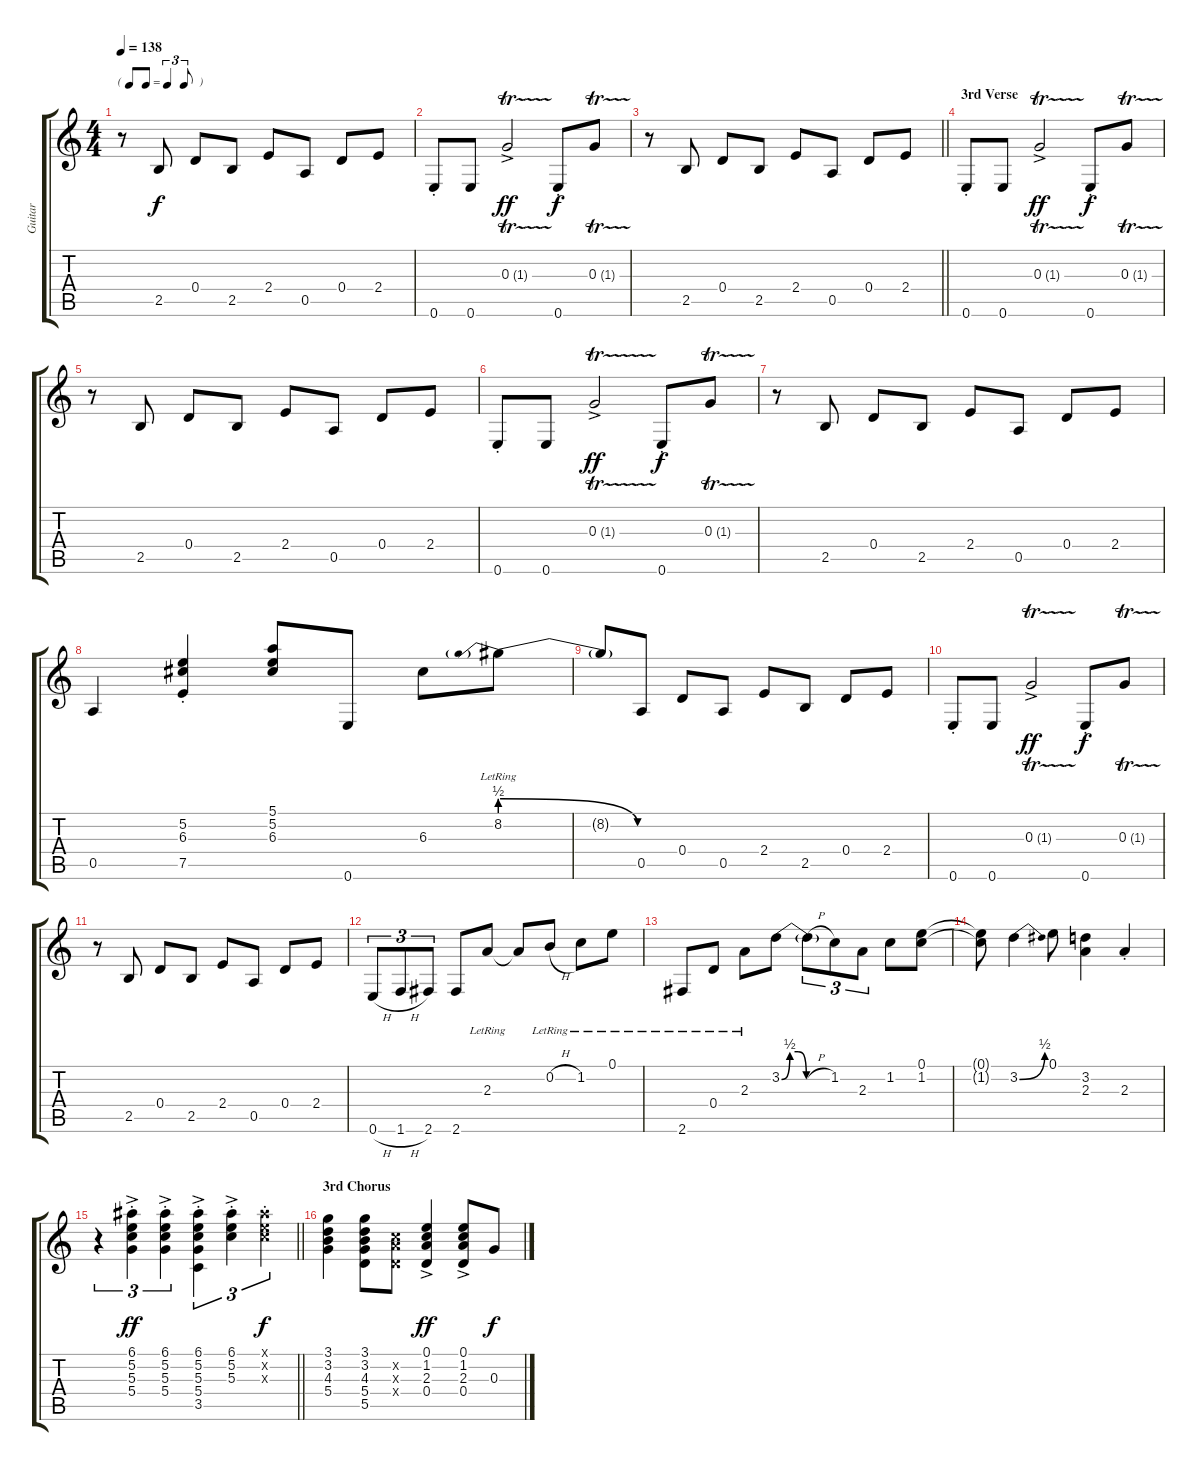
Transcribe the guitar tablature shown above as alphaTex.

\track ("Guitar" "Guitar") {instrument electricguitarclean}
\staff {score tabs}
\tuning (E4 B3 G3 D3 A2 E2) {hide}
\ts (4 4)
\tf triplet8th
\tempo 138
\clef g2
\ks c
r.8{dy f} 2.5.8 0.4.8 2.5.8 2.4.8 0.5.8 0.4.8 2.4.8 |
0.6{st}.8 0.6.8 0.3{tr (1 16) ac}.2{dy ff} 0.6{st}.8{dy f} 0.3{tr (1 16)}.8 |
\barLineRight lightlight
r.8 2.5.8 0.4.8 2.5.8 2.4.8 0.5.8 0.4.8 2.4.8 |
\section ("" "3rd Verse")
0.6{st}.8 0.6.8 0.3{tr (1 16) ac}.2{dy ff} 0.6{st}.8{dy f} 0.3{tr (1 16)}.8 |
r.8 2.5.8 0.4.8 2.5.8 2.4.8 0.5.8 0.4.8 2.4.8 |
0.6{st}.8 0.6.8 0.3{tr (1 16) ac}.2{dy ff} 0.6{st}.8{dy f} 0.3{tr (1 16)}.8 |
r.8 2.5.8 0.4.8 2.5.8 2.4.8 0.5.8 0.4.8 2.4.8 |
0.5.4 (5.2{st} 6.3{st} 7.5{st}).4 (5.1 5.2 6.3).8 0.6.8 6.3.8 8.2{be (prebendrelease 0 2 60 0) lr}.8 |
8.2{t}.8 0.5.8 0.4.8 0.5.8 2.4.8 2.5.8 0.4.8 2.4.8 |
0.6{st}.8 0.6.8 0.3{tr (1 16) ac}.2{dy ff} 0.6{st}.8{dy f} 0.3{tr (1 16)}.8 |
r.8 2.5.8 0.4.8 2.5.8 2.4.8 0.5.8 0.4.8 2.4.8 |
0.6{h}.8{tu (3 2)} 1.6{h}.8{tu (3 2)} 2.6.8{tu (3 2)} 2.6.8 2.3{lr}.8 2.3{t}.8 0.2{h lr}.8 1.2{lr}.8 0.1{lr}.8 |
2.6{lr}.8 0.4{lr}.8 2.3{lr}.8 3.2{be (custom 0 0 10 2 20 2 30 0 60 0)}.8 3.2{h t}.8{tu (3 2)} 1.2.8{tu (3 2)} 2.3.8{tu (3 2)} 1.2.8 (0.1 1.2).8 |
(0.1{t} 1.2{t}).8 3.2{be (bend 0 0 60 2)}.4 0.1.8 (3.2 2.3).4 2.3{st}.4 |
\barLineRight lightlight
r.4{tu (3 2)} (6.1{ac st} 5.2{ac st} 5.3{ac st} 5.4{ac st}).4{tu (3 2) dy ff} (6.1{ac st} 5.2{ac st} 5.3{ac st} 5.4{ac st}).4{tu (3 2)} (6.1{ac st} 5.2{ac st} 5.3{ac st} 5.4{ac st} 3.5{ac}).4{tu (3 2)} (6.1{ac st} 5.2{ac st} 5.3{ac st}).4{tu (3 2)} (6.1{st x} 5.2{st x} 5.3{st x}).4{tu (3 2) dy f} |
\section ("" "3rd Chorus")
(3.1 3.2 4.3 5.4).4 (3.1 3.2 4.3 5.4 5.5).8 (1.2{x} 2.3{x} 0.4{x}).8 (0.1{ac} 1.2{ac} 2.3{ac} 0.4{ac}).4{dy ff} (0.1{ac} 1.2{ac} 2.3{ac} 0.4{ac}).8 0.3.8{dy f}
